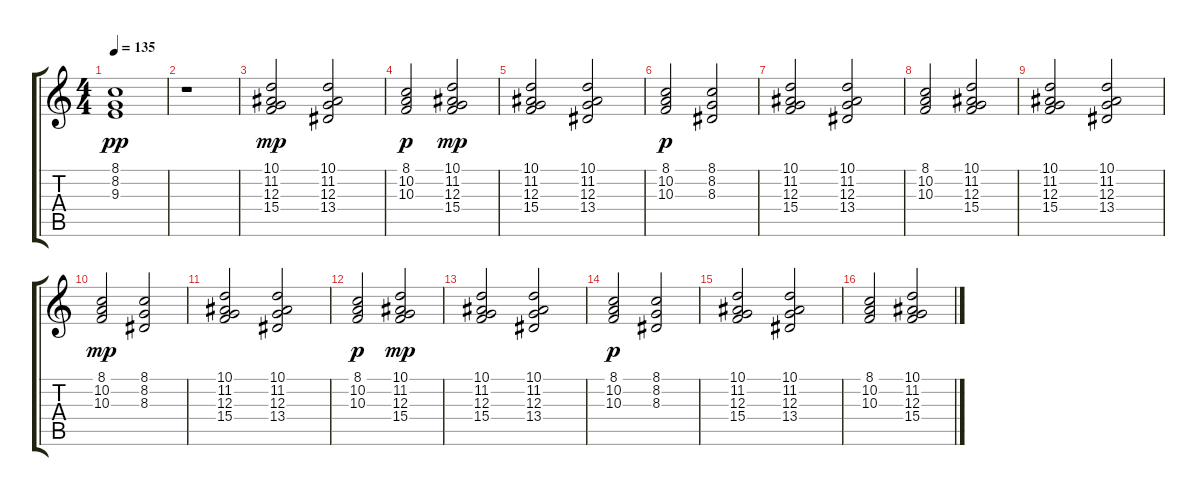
\track "" {instrument stringensemble2}
\staff {score tabs}
\tuning (E4 B3 G3 D3 A2 E2) {hide}
\ts (4 4)
\tempo 135
\clef g2
\ks c
(8.1 8.2 9.3).1{dy pp} |
r.1 |
(10.1 11.2 12.3 15.4).2{dy mp} (10.1 11.2 12.3 13.4).2 |
(8.1 10.2 10.3).2{dy p} (10.1 11.2 12.3 15.4).2{dy mp} |
(10.1 11.2 12.3 15.4).2 (10.1 11.2 12.3 13.4).2 |
(8.1 10.2 10.3).2{dy p} (8.1 8.2 8.3).2 |
(10.1 11.2 12.3 15.4).2 (10.1 11.2 12.3 13.4).2 |
(8.1 10.2 10.3).2 (10.1 11.2 12.3 15.4).2 |
(10.1 11.2 12.3 15.4).2 (10.1 11.2 12.3 13.4).2 |
(8.1 10.2 10.3).2{dy mp} (8.1 8.2 8.3).2 |
(10.1 11.2 12.3 15.4).2 (10.1 11.2 12.3 13.4).2 |
(8.1 10.2 10.3).2{dy p} (10.1 11.2 12.3 15.4).2{dy mp} |
(10.1 11.2 12.3 15.4).2 (10.1 11.2 12.3 13.4).2 |
(8.1 10.2 10.3).2{dy p} (8.1 8.2 8.3).2 |
(10.1 11.2 12.3 15.4).2 (10.1 11.2 12.3 13.4).2 |
(8.1 10.2 10.3).2 (10.1 11.2 12.3 15.4).2
